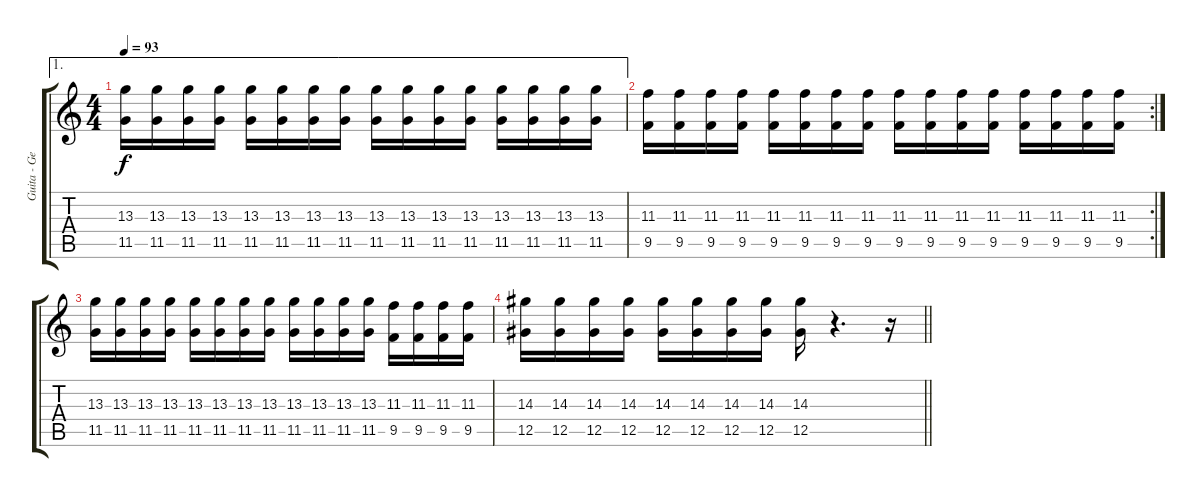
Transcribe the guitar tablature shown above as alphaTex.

\track ("Guita - Gee" "Guita - Ge") {instrument overdrivenguitar}
\staff {score tabs}
\tuning (Eb4 Bb3 Gb3 Db3 Ab2 Eb2) {hide}
\ae 1
\ts (4 4)
\tempo 93
\clef g2
\ks c
(13.3 11.5).16{dy f} (13.3 11.5).16 (13.3 11.5).16 (13.3 11.5).16 (13.3 11.5).16 (13.3 11.5).16 (13.3 11.5).16 (13.3 11.5).16 (13.3 11.5).16 (13.3 11.5).16 (13.3 11.5).16 (13.3 11.5).16 (13.3 11.5).16 (13.3 11.5).16 (13.3 11.5).16 (13.3 11.5).16 |
\rc 2
(11.3 9.5).16 (11.3 9.5).16 (11.3 9.5).16 (11.3 9.5).16 (11.3 9.5).16 (11.3 9.5).16 (11.3 9.5).16 (11.3 9.5).16 (11.3 9.5).16 (11.3 9.5).16 (11.3 9.5).16 (11.3 9.5).16 (11.3 9.5).16 (11.3 9.5).16 (11.3 9.5).16 (11.3 9.5).16 |
(13.3 11.5).16 (13.3 11.5).16 (13.3 11.5).16 (13.3 11.5).16 (13.3 11.5).16 (13.3 11.5).16 (13.3 11.5).16 (13.3 11.5).16 (13.3 11.5).16 (13.3 11.5).16 (13.3 11.5).16 (13.3 11.5).16 (11.3 9.5).16 (11.3 9.5).16 (11.3 9.5).16 (11.3 9.5).16 |
\barLineRight lightlight
(14.3 12.5).16 (14.3 12.5).16 (14.3 12.5).16 (14.3 12.5).16 (14.3 12.5).16 (14.3 12.5).16 (14.3 12.5).16 (14.3 12.5).16 (14.3 12.5).16 r.4{d} r.16
